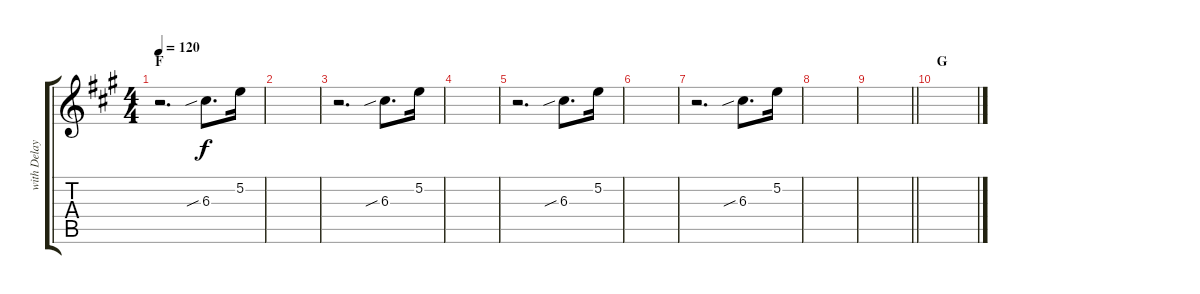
\track ("with Delay" "with Delay") {instrument acousticguitarsteel}
\staff {score tabs}
\tuning (E4 B3 G3 D3 A2 E2) {hide}
\ts (4 4)
\section ("" "F")
\tempo 120
\clef g2
\ks a
r.2{d dy f} 6.3{sib}.8{d} 5.2.16 |
|
r.2{d} 6.3{sib}.8{d} 5.2.16 |
|
r.2{d} 6.3{sib}.8{d} 5.2.16 |
|
r.2{d} 6.3{sib}.8{d} 5.2.16 |
|
\barLineRight lightlight
|
\section ("" "G")
